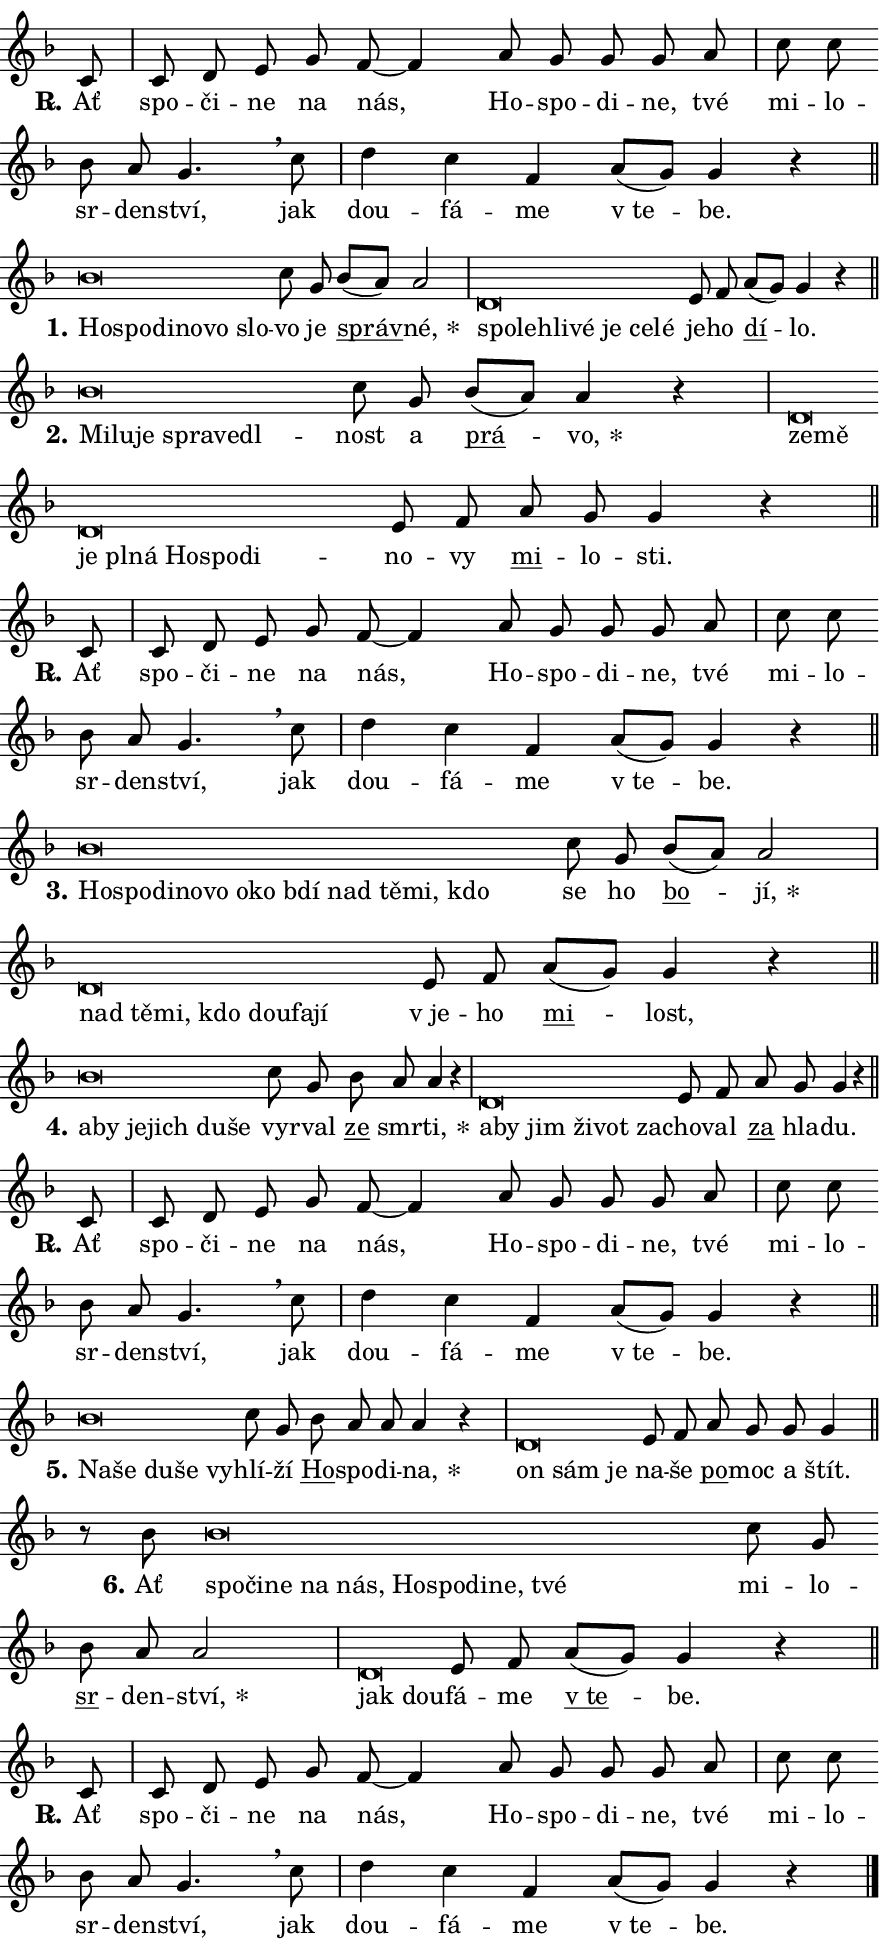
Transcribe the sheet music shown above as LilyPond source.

\version "2.24.0"
\header { tagline = "" }
\paper {
  indent = 0\cm
  top-margin = 0\cm
  right-margin = 0.13\cm % to fit lyric hyphens
  bottom-margin = 0\cm
  left-margin = 0\cm
  paper-width = 15\cm
  page-breaking = #ly:one-page-breaking
  system-system-spacing.basic-distance = #11
  score-system-spacing.basic-distance = #11
  ragged-last = ##f
}


%% Author: Thomas Morley
%% https://lists.gnu.org/archive/html/lilypond-user/2020-05/msg00002.html
#(define (line-position grob)
"Returns position of @var[grob} in current system:
   @code{'start}, if at first time-step
   @code{'end}, if at last time-step
   @code{'middle} otherwise
"
  (let* ((col (ly:item-get-column grob))
         (ln (ly:grob-object col 'left-neighbor))
         (rn (ly:grob-object col 'right-neighbor))
         (col-to-check-left (if (ly:grob? ln) ln col))
         (col-to-check-right (if (ly:grob? rn) rn col))
         (break-dir-left
           (and
             (ly:grob-property col-to-check-left 'non-musical #f)
             (ly:item-break-dir col-to-check-left)))
         (break-dir-right
           (and
             (ly:grob-property col-to-check-right 'non-musical #f)
             (ly:item-break-dir col-to-check-right))))
        (cond ((eqv? 1 break-dir-left) 'start)
              ((eqv? -1 break-dir-right) 'end)
              (else 'middle))))

#(define (tranparent-at-line-position vctor)
  (lambda (grob)
  "Relying on @code{line-position} select the relevant enry from @var{vctor}.
Used to determine transparency,"
    (case (line-position grob)
      ((end) (not (vector-ref vctor 0)))
      ((middle) (not (vector-ref vctor 1)))
      ((start) (not (vector-ref vctor 2))))))

noteHeadBreakVisibility =
#(define-music-function (break-visibility)(vector?)
"Makes @code{NoteHead}s transparent relying on @var{break-visibility}"
#{
  \override NoteHead.transparent =
    #(tranparent-at-line-position break-visibility)
#})

#(define delete-ledgers-for-transparent-note-heads
  (lambda (grob)
    "Reads whether a @code{NoteHead} is transparent.
If so this @code{NoteHead} is removed from @code{'note-heads} from
@var{grob}, which is supposed to be @code{LedgerLineSpanner}.
As a result ledgers are not printed for this @code{NoteHead}"
    (let* ((nhds-array (ly:grob-object grob 'note-heads))
           (nhds-list
             (if (ly:grob-array? nhds-array)
                 (ly:grob-array->list nhds-array)
                 '()))
           ;; Relies on the transparent-property being done before
           ;; Staff.LedgerLineSpanner.after-line-breaking is executed.
           ;; This is fragile ...
           (to-keep
             (remove
               (lambda (nhd)
                 (ly:grob-property nhd 'transparent #f))
               nhds-list)))
      ;; TODO find a better method to iterate over grob-arrays, similiar
      ;; to filter/remove etc for lists
      ;; For now rebuilt from scratch
      (set! (ly:grob-object grob 'note-heads)  '())
      (for-each
        (lambda (nhd)
          (ly:pointer-group-interface::add-grob grob 'note-heads nhd))
        to-keep))))

squashNotes = {
  \override NoteHead.X-extent = #'(-0.2 . 0.2)
  \override NoteHead.Y-extent = #'(-0.75 . 0)
  \override NoteHead.stencil =
    #(lambda (grob)
       (let ((pos (ly:grob-property grob 'staff-position)))
         (begin
           (if (< pos -7) (display "ERROR: Lower brevis then expected\n") (display ""))
           (if (<= pos -6) ly:text-interface::print ly:note-head::print))))
}
unSquashNotes = {
  \revert NoteHead.X-extent
  \revert NoteHead.Y-extent
  \revert NoteHead.stencil
}

hideNotes = \noteHeadBreakVisibility #begin-of-line-visible
unHideNotes = \noteHeadBreakVisibility #all-visible

% work-around for resetting accidentals
% https://lilypond.org/doc/v2.23/Documentation/notation/displaying-rhythms#unmetered-music
cadenzaMeasure = {
  \cadenzaOff
  \partial 1024 s1024
  \cadenzaOn
}

#(define-markup-command (accent layout props text) (markup?)
  "Underline accented syllable"
  (interpret-markup layout props
    #{\markup \override #'(offset . 4.3) \underline { #text }#}))

responsum = \markup \concat {
  "R" \hspace #-1.05 \path #0.1 #'((moveto 0 0.07) (lineto 0.9 0.8)) \hspace #0.05 "."
}

spaceSize = #0.6828661417322834 % exact space size for TeX Gyre Schola

\layout {
  \context {
    \Staff
    \remove "Time_signature_engraver"
    \override LedgerLineSpanner.after-line-breaking = #delete-ledgers-for-transparent-note-heads
  }
  \context {
    \Lyrics {
      \override LyricSpace.minimum-distance = \spaceSize
      \override LyricText.font-name = #"TeX Gyre Schola"
      \override LyricText.font-size = 1
      \override StanzaNumber.font-name = #"TeX Gyre Schola Bold"
      \override StanzaNumber.font-size = 1
    }
  }
  \context {
    \Score 
    \override NoteHead.text =
      #(lambda (grob) 
        (let ((pos (ly:grob-property grob 'staff-position)))
          #{\markup {
            \combine
              \halign #-0.55 \raise #(if (= pos -6) 0 0.5) \override #'(thickness . 2) \draw-line #'(3.2 . 0)
              \musicglyph "noteheads.sM1"
          }#}))
  }
}

% magnetic-lyrics.ily
%
%   written by
%     Jean Abou Samra <jean@abou-samra.fr>
%     Werner Lemberg <wl@gnu.org>
%
%   adapted by
%     Jiri Hon <jiri.hon@gmail.com>
%
% Version 2022-Apr-15

% https://www.mail-archive.com/lilypond-user@gnu.org/msg149350.html

#(define (Left_hyphen_pointer_engraver context)
   "Collect syllable-hyphen-syllable occurrences in lyrics and store
them in properties.  This engraver only looks to the left.  For
example, if the lyrics input is @code{foo -- bar}, it does the
following.

@itemize @bullet
@item
Set the @code{text} property of the @code{LyricHyphen} grob between
@q{foo} and @q{bar} to @code{foo}.

@item
Set the @code{left-hyphen} property of the @code{LyricText} grob with
text @q{foo} to the @code{LyricHyphen} grob between @q{foo} and
@q{bar}.
@end itemize

Use this auxiliary engraver in combination with the
@code{lyric-@/text::@/apply-@/magnetic-@/offset!} hook."
   (let ((hyphen #f)
         (text #f))
     (make-engraver
      (acknowledgers
       ((lyric-syllable-interface engraver grob source-engraver)
        (set! text grob)))
      (end-acknowledgers
       ((lyric-hyphen-interface engraver grob source-engraver)
        ;(when (not (grob::has-interface grob 'lyric-space-interface))
          (set! hyphen grob)));)
      ((stop-translation-timestep engraver)
       (when (and text hyphen)
         (ly:grob-set-object! text 'left-hyphen hyphen))
       (set! text #f)
       (set! hyphen #f)))))

#(define (lyric-text::apply-magnetic-offset! grob)
   "If the space between two syllables is less than the value in
property @code{LyricText@/.details@/.squash-threshold}, move the right
syllable to the left so that it gets concatenated with the left
syllable.

Use this function as a hook for
@code{LyricText@/.after-@/line-@/breaking} if the
@code{Left_@/hyphen_@/pointer_@/engraver} is active."
   (let ((hyphen (ly:grob-object grob 'left-hyphen #f)))
     (when hyphen
       (let ((left-text (ly:spanner-bound hyphen LEFT)))
         (when (grob::has-interface left-text 'lyric-syllable-interface)
           (let* ((common (ly:grob-common-refpoint grob left-text X))
                  (this-x-ext (ly:grob-extent grob common X))
                  (left-x-ext
                   (begin
                     ;; Trigger magnetism for left-text.
                     (ly:grob-property left-text 'after-line-breaking)
                     (ly:grob-extent left-text common X)))
                  ;; `delta` is the gap width between two syllables.
                  (delta (- (interval-start this-x-ext)
                            (interval-end left-x-ext)))
                  (details (ly:grob-property grob 'details))
                  (threshold (assoc-get 'squash-threshold details 0.2)))
             (when (< delta threshold)
               (let* (;; We have to manipulate the input text so that
                      ;; ligatures crossing syllable boundaries are not
                      ;; disabled.  For languages based on the Latin
                      ;; script this is essentially a beautification.
                      ;; However, for non-Western scripts it can be a
                      ;; necessity.
                      (lt (ly:grob-property left-text 'text))
                      (rt (ly:grob-property grob 'text))
                      (is-space (grob::has-interface hyphen 'lyric-space-interface))
                      (space (if is-space " " ""))
                      (extra-delta (if is-space spaceSize 0))
                      ;; Append new syllable.
                      (ltrt-space (if (and (string? lt) (string? rt))
                                (string-append lt space rt)
                                (make-concat-markup (list lt space rt))))
                      ;; Right-align `ltrt` to the right side.
                      (ltrt-space-markup (grob-interpret-markup
                               grob
                               (make-translate-markup
                                (cons (interval-length this-x-ext) 0)
                                (make-right-align-markup ltrt-space)))))
                 (begin
                   ;; Don't print `left-text`.
                   (ly:grob-set-property! left-text 'stencil #f)
                   ;; Set text and stencil (which holds all collected
                   ;; syllables so far) and shift it to the left.
                   (ly:grob-set-property! grob 'text ltrt-space)
                   (ly:grob-set-property! grob 'stencil ltrt-space-markup)
                   (ly:grob-translate-axis! grob (- (- delta extra-delta)) X))))))))))


#(define (lyric-hyphen::displace-bounds-first grob)
   ;; Make very sure this callback isn't triggered too early.
   (let ((left (ly:spanner-bound grob LEFT))
         (right (ly:spanner-bound grob RIGHT)))
     (ly:grob-property left 'after-line-breaking)
     (ly:grob-property right 'after-line-breaking)
     (ly:lyric-hyphen::print grob)))

squashThreshold = #0.4

\layout {
  \context {
    \Lyrics
    \consists #Left_hyphen_pointer_engraver
    \override LyricText.after-line-breaking =
      #lyric-text::apply-magnetic-offset!
    \override LyricHyphen.stencil = #lyric-hyphen::displace-bounds-first
    \override LyricText.details.squash-threshold = \squashThreshold
    \override LyricHyphen.minimum-distance = 0
    \override LyricHyphen.minimum-length = \squashThreshold
  }
}

squashText = \override LyricText.details.squash-threshold = 9999
unSquashText = \override LyricText.details.squash-threshold = \squashThreshold

leftText = \override LyricText.self-alignment-X = #LEFT
unLeftText = \revert LyricText.self-alignment-X

starOffset = #(lambda (grob) 
                (let ((x_offset (ly:self-alignment-interface::aligned-on-x-parent grob)))
                  (if (= x_offset 0) 0 (+ x_offset 1.2))))

star = #(define-music-function (syllable)(string?)
"Append star separator at the end of a syllable"
#{
  \once \override LyricText.X-offset = #starOffset
  \lyricmode { \markup {
    #syllable
    \override #'((font-name . "TeX Gyre Schola Bold")) \hspace #0.2 \lower #0.65 \larger "*"
  } }
#})

starAccent = #(define-music-function (syllable)(string?)
"Append star separator at the end of a syllable and make accent"
#{
  \once \override LyricText.X-offset = #starOffset
  \lyricmode { \markup {
    \accent #syllable
    \override #'((font-name . "TeX Gyre Schola Bold")) \hspace #0.2 \lower #0.65 \larger "*"
  } }
#})

breath = #(define-music-function (syllable)(string?)
"Append breathing indicator at the end of a syllable"
#{
  \lyricmode { \markup { #syllable "+" } }
#})

optionalBreath = #(define-music-function (syllable)(string?)
"Append optional breathing indicator at the end of a syllable"
#{
  \lyricmode { \markup { #syllable "(+)" } }
#})


\score {
    <<
        \new Voice = "melody" { \cadenzaOn \key f \major \relative { c'8 \cadenzaMeasure \bar "|" c d e \bar "" g f~ f4 \bar "" a8 g \bar "" g g a \cadenzaMeasure \bar "|" c c \bar "" bes a g4. \breathe c8 \cadenzaMeasure \bar "|" d4 c \bar "" f, a8[( g)] g4 r \cadenzaMeasure \bar "||" \break } }
        \new Lyrics \lyricsto "melody" { \lyricmode { \set stanza = \responsum
Ať spo -- či -- ne na nás, Ho -- spo -- di -- ne, tvé mi -- lo -- sr -- den -- ství, jak dou -- fá -- me "v te" -- be. } }
    >>
    \layout {}
}

\score {
    <<
        \new Voice = "melody" { \cadenzaOn \key f \major \relative { \squashNotes bes'\breve*1/16 \hideNotes \breve*1/16 \bar "" \breve*1/16 \bar "" \breve*1/16 \bar "" \breve*1/16 \breve*1/16 \bar "" \unHideNotes \unSquashNotes c8 g \bar "" bes[( a)] a2 \cadenzaMeasure \bar "|" \squashNotes d,\breve*1/16 \hideNotes \breve*1/16 \bar "" \breve*1/16 \bar "" \breve*1/16 \bar "" \breve*1/16 \bar "" \breve*1/16 \breve*1/16 \bar "" \unHideNotes \unSquashNotes e8 f \bar "" a[( g)] g4 r \cadenzaMeasure \bar "||" \break } }
        \new Lyrics \lyricsto "melody" { \lyricmode { \set stanza = "1."
\leftText Ho -- \squashText spo -- di -- no -- vo slo -- \unLeftText \unSquashText vo je \markup \accent správ -- \star né, \leftText spo -- \squashText leh -- li -- vé je ce -- lé \unLeftText \unSquashText je -- ho \markup \accent dí -- lo. } }
    >>
    \layout {}
}

\score {
    <<
        \new Voice = "melody" { \cadenzaOn \key f \major \relative { \squashNotes bes'\breve*1/16 \hideNotes \breve*1/16 \bar "" \breve*1/16 \bar "" \breve*1/16 \bar "" \breve*1/16 \breve*1/16 \bar "" \unHideNotes \unSquashNotes c8 g \bar "" bes[( a)] a4 r \cadenzaMeasure \bar "|" \squashNotes d,\breve*1/16 \hideNotes \breve*1/16 \bar "" \breve*1/16 \bar "" \breve*1/16 \bar "" \breve*1/16 \bar "" \breve*1/16 \bar "" \breve*1/16 \breve*1/16 \bar "" \unHideNotes \unSquashNotes e8 f \bar "" a g g4 r \cadenzaMeasure \bar "||" \break } }
        \new Lyrics \lyricsto "melody" { \lyricmode { \set stanza = "2."
\leftText Mi -- \squashText lu -- je spra -- ve -- dl -- \unLeftText \unSquashText nost a \markup \accent prá -- \star vo, \leftText ze -- \squashText mě je pl -- ná Ho -- spo -- di -- \unLeftText \unSquashText no -- vy \markup \accent mi -- lo -- sti. } }
    >>
    \layout {}
}

\score {
    <<
        \new Voice = "melody" { \cadenzaOn \key f \major \relative { c'8 \cadenzaMeasure \bar "|" c d e \bar "" g f~ f4 \bar "" a8 g \bar "" g g a \cadenzaMeasure \bar "|" c c \bar "" bes a g4. \breathe c8 \cadenzaMeasure \bar "|" d4 c \bar "" f, a8[( g)] g4 r \cadenzaMeasure \bar "||" \break } }
        \new Lyrics \lyricsto "melody" { \lyricmode { \set stanza = \responsum
Ať spo -- či -- ne na nás, Ho -- spo -- di -- ne, tvé mi -- lo -- sr -- den -- ství, jak dou -- fá -- me "v te" -- be. } }
    >>
    \layout {}
}

\score {
    <<
        \new Voice = "melody" { \cadenzaOn \key f \major \relative { \squashNotes bes'\breve*1/16 \hideNotes \breve*1/16 \bar "" \breve*1/16 \bar "" \breve*1/16 \bar "" \breve*1/16 \bar "" \breve*1/16 \bar "" \breve*1/16 \bar "" \breve*1/16 \bar "" \breve*1/16 \bar "" \breve*1/16 \bar "" \breve*1/16 \breve*1/16 \bar "" \unHideNotes \unSquashNotes c8 g \bar "" bes[( a)] a2 \cadenzaMeasure \bar "|" \squashNotes d,\breve*1/16 \hideNotes \breve*1/16 \bar "" \breve*1/16 \bar "" \breve*1/16 \bar "" \breve*1/16 \bar "" \breve*1/16 \breve*1/16 \bar "" \unHideNotes \unSquashNotes e8 f \bar "" a[( g)] g4 r \cadenzaMeasure \bar "||" \break } }
        \new Lyrics \lyricsto "melody" { \lyricmode { \set stanza = "3."
\leftText Ho -- \squashText spo -- di -- no -- vo o -- ko bdí nad tě -- mi, kdo \unLeftText \unSquashText se ho \markup \accent bo -- \star jí, \leftText nad \squashText tě -- mi, kdo dou -- fa -- jí \unLeftText \unSquashText "v je" -- ho \markup \accent mi -- lost, } }
    >>
    \layout {}
}

\score {
    <<
        \new Voice = "melody" { \cadenzaOn \key f \major \relative { \squashNotes bes'\breve*1/16 \hideNotes \breve*1/16 \bar "" \breve*1/16 \bar "" \breve*1/16 \bar "" \breve*1/16 \breve*1/16 \bar "" \unHideNotes \unSquashNotes c8 g \bar "" bes a a4 r \cadenzaMeasure \bar "|" \squashNotes d,\breve*1/16 \hideNotes \breve*1/16 \bar "" \breve*1/16 \bar "" \breve*1/16 \bar "" \breve*1/16 \breve*1/16 \bar "" \unHideNotes \unSquashNotes e8 f \bar "" a g g4 r \cadenzaMeasure \bar "||" \break } }
        \new Lyrics \lyricsto "melody" { \lyricmode { \set stanza = "4."
\leftText a -- \squashText by je -- jich du -- še \unLeftText \unSquashText vy -- rval \markup \accent ze smr -- \star ti, \leftText a -- \squashText by jim ži -- vot za -- \unLeftText \unSquashText cho -- val \markup \accent za hla -- du. } }
    >>
    \layout {}
}

\score {
    <<
        \new Voice = "melody" { \cadenzaOn \key f \major \relative { c'8 \cadenzaMeasure \bar "|" c d e \bar "" g f~ f4 \bar "" a8 g \bar "" g g a \cadenzaMeasure \bar "|" c c \bar "" bes a g4. \breathe c8 \cadenzaMeasure \bar "|" d4 c \bar "" f, a8[( g)] g4 r \cadenzaMeasure \bar "||" \break } }
        \new Lyrics \lyricsto "melody" { \lyricmode { \set stanza = \responsum
Ať spo -- či -- ne na nás, Ho -- spo -- di -- ne, tvé mi -- lo -- sr -- den -- ství, jak dou -- fá -- me "v te" -- be. } }
    >>
    \layout {}
}

\score {
    <<
        \new Voice = "melody" { \cadenzaOn \key f \major \relative { \squashNotes bes'\breve*1/16 \hideNotes \breve*1/16 \bar "" \breve*1/16 \bar "" \breve*1/16 \breve*1/16 \bar "" \unHideNotes \unSquashNotes c8 g \bar "" bes a a a4 r \cadenzaMeasure \bar "|" \squashNotes d,\breve*1/16 \hideNotes \breve*1/16 \breve*1/16 \bar "" \unHideNotes \unSquashNotes e8 f \bar "" a g g g4 \cadenzaMeasure \bar "||" \break } }
        \new Lyrics \lyricsto "melody" { \lyricmode { \set stanza = "5."
\leftText Na -- \squashText še du -- še vy -- \unLeftText \unSquashText hlí -- ží \markup \accent Ho -- spo -- di -- \star na, \leftText on \squashText sám je \unLeftText \unSquashText na -- še \markup \accent po -- moc a štít. } }
    >>
    \layout {}
}

\score {
    <<
        \new Voice = "melody" { \cadenzaOn \key f \major \relative { r8 bes' \squashNotes bes\breve*1/16 \hideNotes \breve*1/16 \bar "" \breve*1/16 \bar "" \breve*1/16 \bar "" \breve*1/16 \bar "" \breve*1/16 \bar "" \breve*1/16 \bar "" \breve*1/16 \bar "" \breve*1/16 \breve*1/16 \bar "" \unHideNotes \unSquashNotes c8 g \bar "" bes a a2 \cadenzaMeasure \bar "|" \squashNotes d,\breve*1/16 \hideNotes \breve*1/16 \bar "" \unHideNotes \unSquashNotes e8 f \bar "" a[( g)] g4 r \cadenzaMeasure \bar "||" \break } }
        \new Lyrics \lyricsto "melody" { \lyricmode { \set stanza = "6."
Ať \leftText spo -- \squashText či -- ne na nás, Ho -- spo -- di -- ne, tvé \unLeftText \unSquashText mi -- lo -- \markup \accent sr -- den -- \star ství, \leftText jak \squashText dou -- \unLeftText \unSquashText fá -- me \markup \accent "v te" -- be. } }
    >>
    \layout {}
}

\score {
    <<
        \new Voice = "melody" { \cadenzaOn \key f \major \relative { c'8 \cadenzaMeasure \bar "|" c d e \bar "" g f~ f4 \bar "" a8 g \bar "" g g a \cadenzaMeasure \bar "|" c c \bar "" bes a g4. \breathe c8 \cadenzaMeasure \bar "|" d4 c \bar "" f, a8[( g)] g4 r \cadenzaMeasure \bar "||" \break } \bar "|." }
        \new Lyrics \lyricsto "melody" { \lyricmode { \set stanza = \responsum
Ať spo -- či -- ne na nás, Ho -- spo -- di -- ne, tvé mi -- lo -- sr -- den -- ství, jak dou -- fá -- me "v te" -- be. } }
    >>
    \layout {}
}
